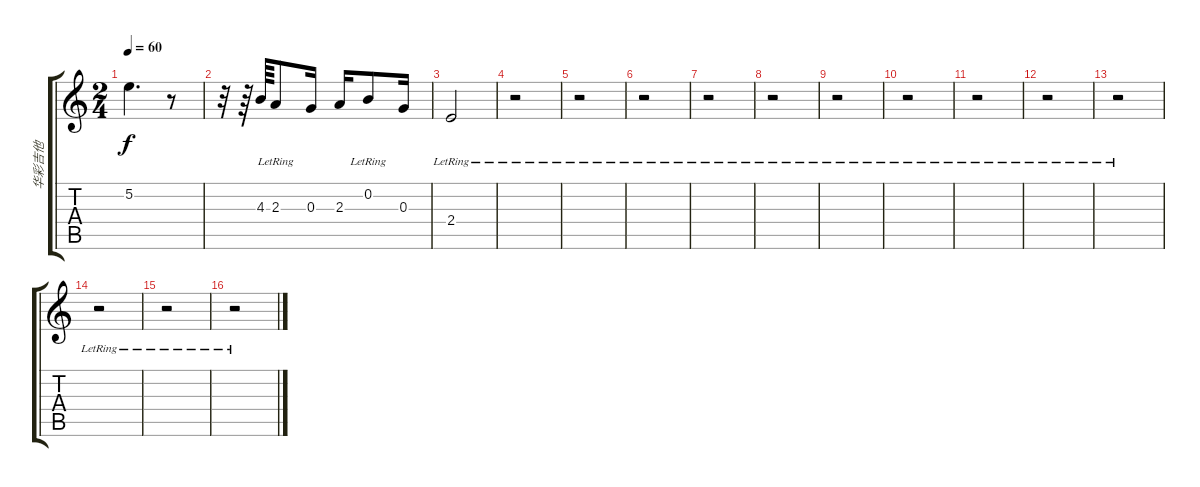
\track ("华彩吉他" "华彩吉他") {instrument acousticguitarnylon}
\staff {score tabs}
\tuning (E4 B3 G3 D3 A2 E2) {hide}
\ts (2 4)
\tempo 60
\clef g2
\ks c
5.2{t}.4{d dy f} r.8 |
r.32 r.64 4.3.64 2.3{lr}.8 0.3.16 2.3.16 0.2{lr}.8 0.3.16 |
2.4{lr}.2 |
r.2 |
r.2 |
r.2 |
r.2 |
r.2 |
r.2 |
r.2 |
r.2 |
r.2 |
r.2 |
r.2 |
r.2 |
r.2
